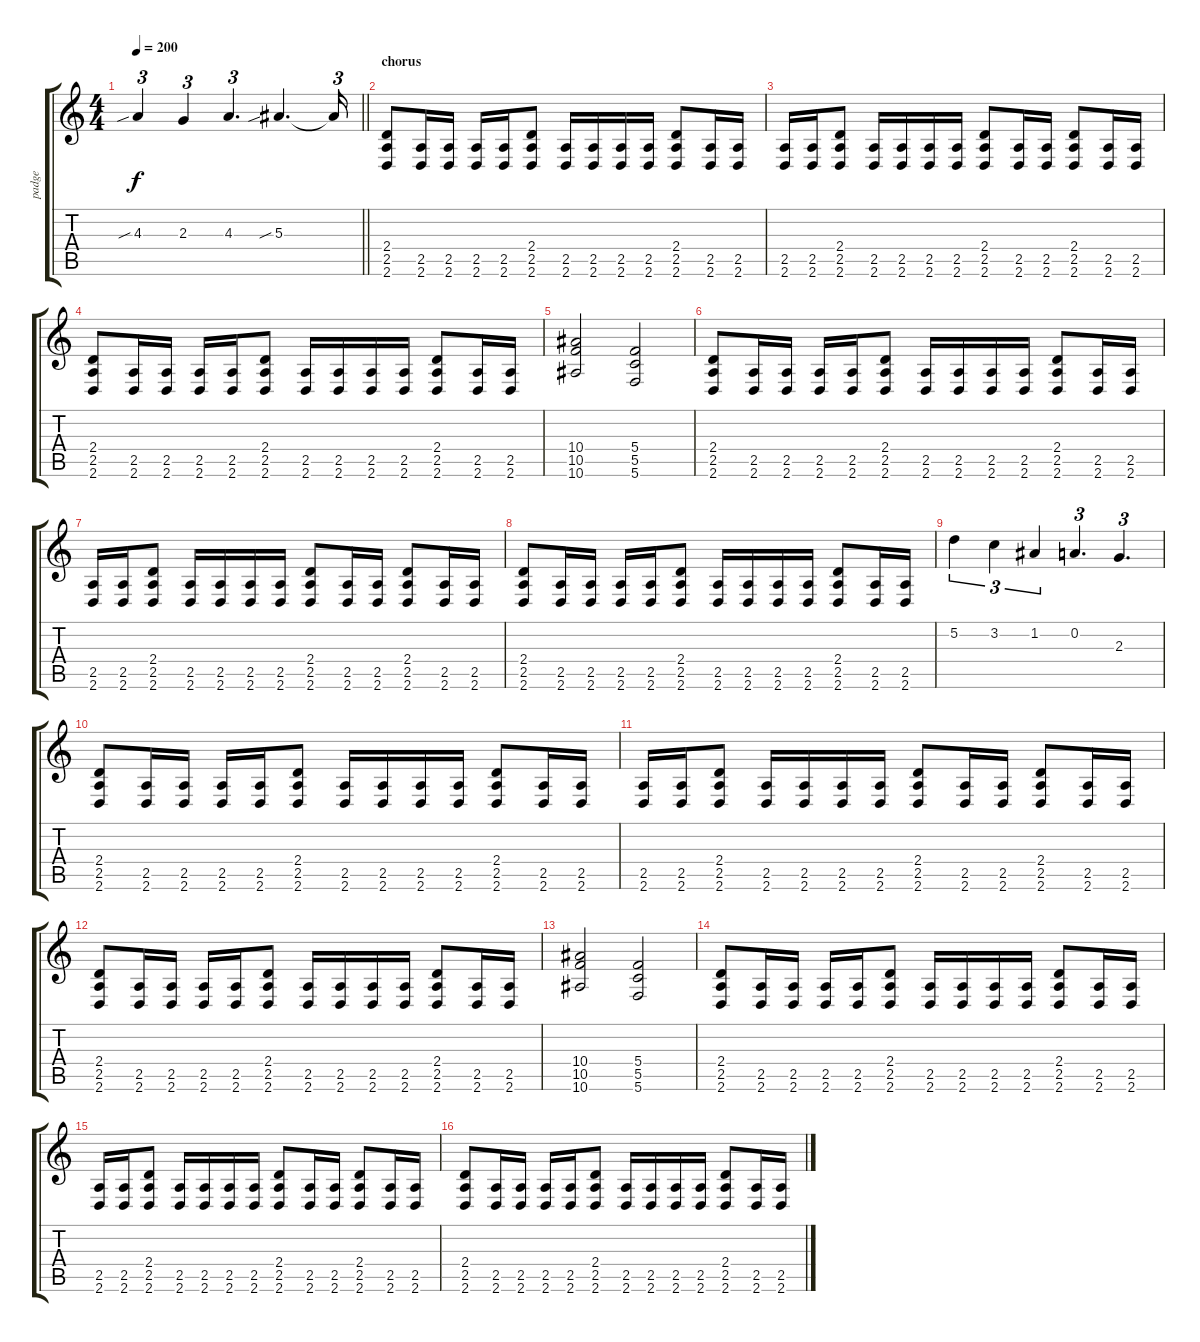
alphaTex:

\track ("padge" "padge") {instrument distortionguitar}
\staff {score tabs}
\tuning (D4 A3 F3 C3 G2 C2) {hide}
\ts (4 4)
\tempo 200
\clef g2
\barLineRight lightlight
\ks c
4.3{sib}.4{tu (3 2) dy f} 2.3.4{tu (3 2)} 4.3.4{d tu (3 2)} 5.3{sib}.4{d} 5.3{t}.16{tu (3 2)} |
\section ("" "chorus")
(2.4 2.5 2.6).8 (2.5 2.6).16 (2.5 2.6).16 (2.5 2.6).16 (2.5 2.6).16 (2.4 2.5 2.6).8 (2.5 2.6).16 (2.5 2.6).16 (2.5 2.6).16 (2.5 2.6).16 (2.4 2.5 2.6).8 (2.5 2.6).16 (2.5 2.6).16 |
(2.5 2.6).16 (2.5 2.6).16 (2.4 2.5 2.6).8 (2.5 2.6).16 (2.5 2.6).16 (2.5 2.6).16 (2.5 2.6).16 (2.4 2.5 2.6).8 (2.5 2.6).16 (2.5 2.6).16 (2.4 2.5 2.6).8 (2.5 2.6).16 (2.5 2.6).16 |
(2.4 2.5 2.6).8 (2.5 2.6).16 (2.5 2.6).16 (2.5 2.6).16 (2.5 2.6).16 (2.4 2.5 2.6).8 (2.5 2.6).16 (2.5 2.6).16 (2.5 2.6).16 (2.5 2.6).16 (2.4 2.5 2.6).8 (2.5 2.6).16 (2.5 2.6).16 |
(10.4 10.5 10.6).2 (5.4 5.5 5.6).2 |
(2.4 2.5 2.6).8 (2.5 2.6).16 (2.5 2.6).16 (2.5 2.6).16 (2.5 2.6).16 (2.4 2.5 2.6).8 (2.5 2.6).16 (2.5 2.6).16 (2.5 2.6).16 (2.5 2.6).16 (2.4 2.5 2.6).8 (2.5 2.6).16 (2.5 2.6).16 |
(2.5 2.6).16 (2.5 2.6).16 (2.4 2.5 2.6).8 (2.5 2.6).16 (2.5 2.6).16 (2.5 2.6).16 (2.5 2.6).16 (2.4 2.5 2.6).8 (2.5 2.6).16 (2.5 2.6).16 (2.4 2.5 2.6).8 (2.5 2.6).16 (2.5 2.6).16 |
(2.4 2.5 2.6).8 (2.5 2.6).16 (2.5 2.6).16 (2.5 2.6).16 (2.5 2.6).16 (2.4 2.5 2.6).8 (2.5 2.6).16 (2.5 2.6).16 (2.5 2.6).16 (2.5 2.6).16 (2.4 2.5 2.6).8 (2.5 2.6).16 (2.5 2.6).16 |
5.2.4{tu (3 2)} 3.2.4{tu (3 2)} 1.2.4{tu (3 2)} 0.2.4{d tu (3 2)} 2.3.4{d tu (3 2)} |
(2.4 2.5 2.6).8 (2.5 2.6).16 (2.5 2.6).16 (2.5 2.6).16 (2.5 2.6).16 (2.4 2.5 2.6).8 (2.5 2.6).16 (2.5 2.6).16 (2.5 2.6).16 (2.5 2.6).16 (2.4 2.5 2.6).8 (2.5 2.6).16 (2.5 2.6).16 |
(2.5 2.6).16 (2.5 2.6).16 (2.4 2.5 2.6).8 (2.5 2.6).16 (2.5 2.6).16 (2.5 2.6).16 (2.5 2.6).16 (2.4 2.5 2.6).8 (2.5 2.6).16 (2.5 2.6).16 (2.4 2.5 2.6).8 (2.5 2.6).16 (2.5 2.6).16 |
(2.4 2.5 2.6).8 (2.5 2.6).16 (2.5 2.6).16 (2.5 2.6).16 (2.5 2.6).16 (2.4 2.5 2.6).8 (2.5 2.6).16 (2.5 2.6).16 (2.5 2.6).16 (2.5 2.6).16 (2.4 2.5 2.6).8 (2.5 2.6).16 (2.5 2.6).16 |
(10.4 10.5 10.6).2 (5.4 5.5 5.6).2 |
(2.4 2.5 2.6).8 (2.5 2.6).16 (2.5 2.6).16 (2.5 2.6).16 (2.5 2.6).16 (2.4 2.5 2.6).8 (2.5 2.6).16 (2.5 2.6).16 (2.5 2.6).16 (2.5 2.6).16 (2.4 2.5 2.6).8 (2.5 2.6).16 (2.5 2.6).16 |
(2.5 2.6).16 (2.5 2.6).16 (2.4 2.5 2.6).8 (2.5 2.6).16 (2.5 2.6).16 (2.5 2.6).16 (2.5 2.6).16 (2.4 2.5 2.6).8 (2.5 2.6).16 (2.5 2.6).16 (2.4 2.5 2.6).8 (2.5 2.6).16 (2.5 2.6).16 |
(2.4 2.5 2.6).8 (2.5 2.6).16 (2.5 2.6).16 (2.5 2.6).16 (2.5 2.6).16 (2.4 2.5 2.6).8 (2.5 2.6).16 (2.5 2.6).16 (2.5 2.6).16 (2.5 2.6).16 (2.4 2.5 2.6).8 (2.5 2.6).16 (2.5 2.6).16
